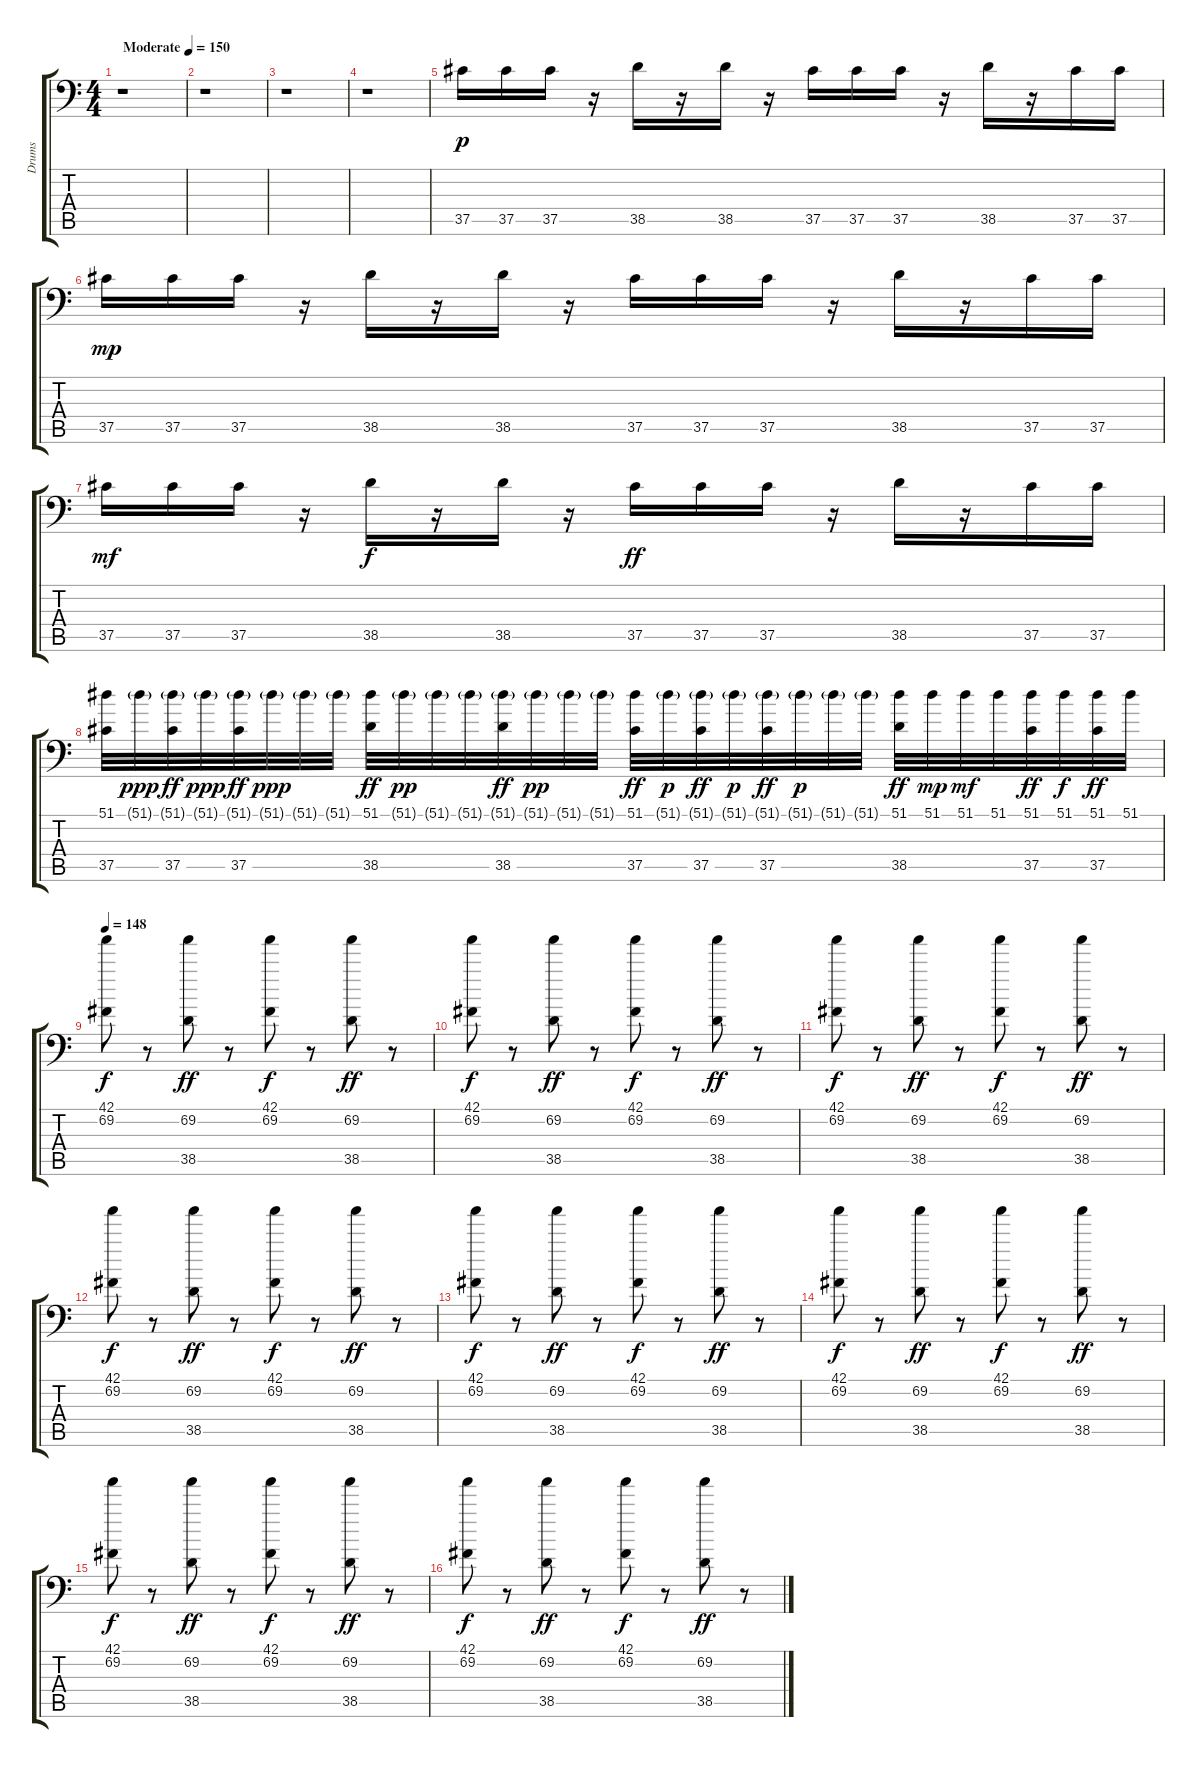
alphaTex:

\track ("Drums" "Drums") {instrument acousticgrandpiano}
\staff {score tabs}
\tuning (C-1 C-1 C-1 C-1 C-1 C-1) {hide}
\ts (4 4)
\tempo (150 "Moderate")
\clef f4
\ks c
r.1{dy p instrument acousticgrandpiano} |
r.1 |
r.1 |
r.1 |
37.5.16 37.5.16 37.5.16 r.16 38.5.16 r.16 38.5.16 r.16 37.5.16 37.5.16 37.5.16 r.16 38.5.16 r.16 37.5.16 37.5.16 |
37.5.16{dy mp} 37.5.16 37.5.16 r.16 38.5.16 r.16 38.5.16 r.16 37.5.16 37.5.16 37.5.16 r.16 38.5.16 r.16 37.5.16 37.5.16 |
37.5.16{dy mf} 37.5.16 37.5.16 r.16 38.5.16{dy f} r.16 38.5.16 r.16 37.5.16{dy ff} 37.5.16 37.5.16 r.16 38.5.16 r.16 37.5.16 37.5.16 |
(51.1 37.5).32 51.1{g}.32{dy ppp} (51.1{g} 37.5).32{dy ff} 51.1{g}.32{dy ppp} (51.1{g} 37.5).32{dy ff} 51.1{g}.32{dy ppp} 51.1{g}.32 51.1{g}.32 (51.1 38.5).32{dy ff} 51.1{g}.32{dy pp} 51.1{g}.32 51.1{g}.32 (51.1{g} 38.5).32{dy ff} 51.1{g}.32{dy pp} 51.1{g}.32 51.1{g}.32 (51.1 37.5).32{dy ff} 51.1{g}.32{dy p} (51.1{g} 37.5).32{dy ff} 51.1{g}.32{dy p} (51.1{g} 37.5).32{dy ff} 51.1{g}.32{dy p} 51.1{g}.32 51.1{g}.32 (51.1 38.5).32{dy ff} 51.1.32{dy mp} 51.1.32{dy mf} 51.1.32 (51.1 37.5).32{dy ff} 51.1.32{dy f} (51.1 37.5).32{dy ff} 51.1.32 |
\tempo 148
(42.1 69.2).8{dy f} r.8 (69.2 38.5).8{dy ff} r.8 (42.1 69.2).8{dy f} r.8 (69.2 38.5).8{dy ff} r.8 |
(42.1 69.2).8{dy f} r.8 (69.2 38.5).8{dy ff} r.8 (42.1 69.2).8{dy f} r.8 (69.2 38.5).8{dy ff} r.8 |
(42.1 69.2).8{dy f} r.8 (69.2 38.5).8{dy ff} r.8 (42.1 69.2).8{dy f} r.8 (69.2 38.5).8{dy ff} r.8 |
(42.1 69.2).8{dy f} r.8 (69.2 38.5).8{dy ff} r.8 (42.1 69.2).8{dy f} r.8 (69.2 38.5).8{dy ff} r.8 |
(42.1 69.2).8{dy f} r.8 (69.2 38.5).8{dy ff} r.8 (42.1 69.2).8{dy f} r.8 (69.2 38.5).8{dy ff} r.8 |
(42.1 69.2).8{dy f} r.8 (69.2 38.5).8{dy ff} r.8 (42.1 69.2).8{dy f} r.8 (69.2 38.5).8{dy ff} r.8 |
(42.1 69.2).8{dy f} r.8 (69.2 38.5).8{dy ff} r.8 (42.1 69.2).8{dy f} r.8 (69.2 38.5).8{dy ff} r.8 |
(42.1 69.2).8{dy f} r.8 (69.2 38.5).8{dy ff} r.8 (42.1 69.2).8{dy f} r.8 (69.2 38.5).8{dy ff} r.8
